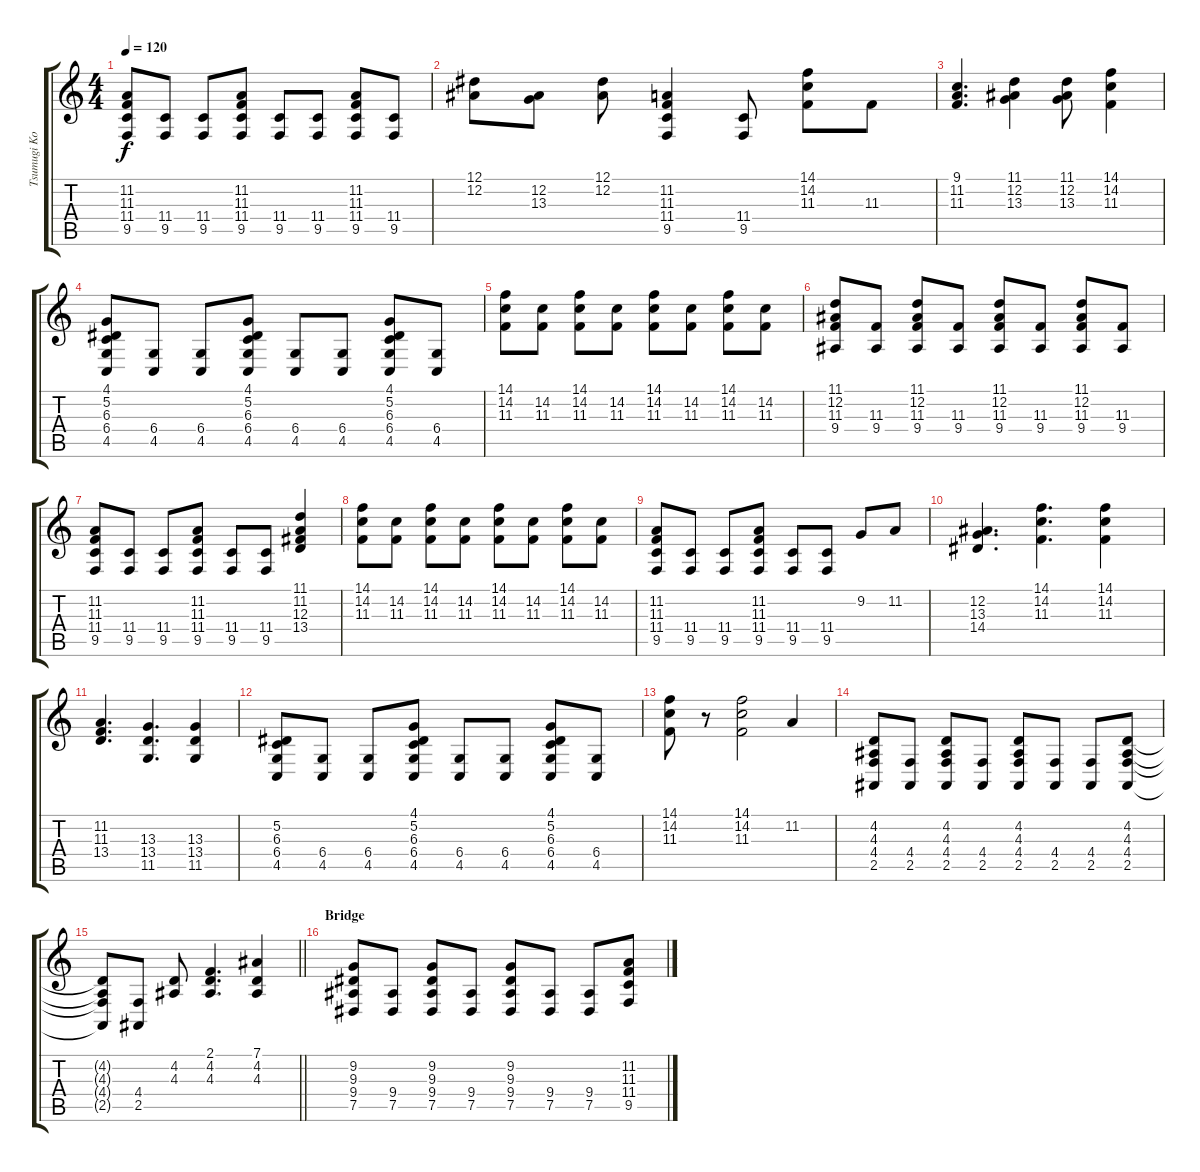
\track ("Tsumugi Kotobuki" "Tsumugi Ko") {instrument acousticgrandpiano}
\staff {score tabs}
\tuning (Eb4 Bb3 Gb3 Db3 Ab2 Eb2) {hide}
\ts (4 4)
\tempo 120
\clef g2
\ks c
(11.2 11.3 11.4 9.5).8{dy f} (11.4 9.5).8 (11.4 9.5).8 (11.2 11.3 11.4 9.5).8 (11.4 9.5).8 (11.4 9.5).8 (11.2 11.3 11.4 9.5).8 (11.4 9.5).8 |
(12.1 12.2).8 (12.2 13.3).8 (12.1 12.2).8 (11.2 11.3 11.4 9.5).4 (11.4 9.5).8 (14.1 14.2 11.3).8 11.3.8 |
(9.1 11.2 11.3).4{d} (11.1 12.2 13.3).4 (11.1 12.2 13.3).8 (14.1 14.2 11.3).4 |
(4.1 5.2 6.3 6.4 4.5).8 (6.4 4.5).8 (6.4 4.5).8 (4.1 5.2 6.3 6.4 4.5).8 (6.4 4.5).8 (6.4 4.5).8 (4.1 5.2 6.3 6.4 4.5).8 (6.4 4.5).8 |
(14.1 14.2 11.3).8 (14.2 11.3).8 (14.1 14.2 11.3).8 (14.2 11.3).8 (14.1 14.2 11.3).8 (14.2 11.3).8 (14.1 14.2 11.3).8 (14.2 11.3).8 |
(11.1 12.2 11.3 9.4).8 (11.3 9.4).8 (11.1 12.2 11.3 9.4).8 (11.3 9.4).8 (11.1 12.2 11.3 9.4).8 (11.3 9.4).8 (11.1 12.2 11.3 9.4).8 (11.3 9.4).8 |
(11.2 11.3 11.4 9.5).8 (11.4 9.5).8 (11.4 9.5).8 (11.2 11.3 11.4 9.5).8 (11.4 9.5).8 (11.4 9.5).8 (11.1 11.2 12.3 13.4).4 |
(14.1 14.2 11.3).8 (14.2 11.3).8 (14.1 14.2 11.3).8 (14.2 11.3).8 (14.1 14.2 11.3).8 (14.2 11.3).8 (14.1 14.2 11.3).8 (14.2 11.3).8 |
(11.2 11.3 11.4 9.5).8 (11.4 9.5).8 (11.4 9.5).8 (11.2 11.3 11.4 9.5).8 (11.4 9.5).8 (11.4 9.5).8 9.2.8{volume 15} 11.2.8 |
(12.2 13.3 14.4).4{d} (14.1 14.2 11.3).4{d} (14.1 14.2 11.3).4 |
(11.2 11.3 13.4).4{d} (13.3 13.4 11.5).4{d} (13.3 13.4 11.5).4 |
(5.2 6.3 6.4 4.5).8 (6.4 4.5).8 (6.4 4.5).8 (4.1 5.2 6.3 6.4 4.5).8 (6.4 4.5).8 (6.4 4.5).8 (4.1 5.2 6.3 6.4 4.5).8 (6.4 4.5).8 |
(14.1 14.2 11.3).8 r.8 (14.1 14.2 11.3).2 11.2.4 |
(4.2 4.3 4.4 2.5).8 (4.4 2.5).8 (4.2 4.3 4.4 2.5).8 (4.4 2.5).8 (4.2 4.3 4.4 2.5).8 (4.4 2.5).8 (4.4 2.5).8 (4.2 4.3 4.4 2.5).8 |
\barLineRight lightlight
(4.2{t} 4.3{t} 4.4{t} 2.5{t}).8 (4.4 2.5).8 (4.2 4.3).8 (2.1 4.2 4.3).4{d} (7.1 4.2 4.3).4 |
\section ("" "Bridge")
(9.2 9.3 9.4 7.5).8 (9.4 7.5).8 (9.2 9.3 9.4 7.5).8 (9.4 7.5).8 (9.2 9.3 9.4 7.5).8 (9.4 7.5).8 (9.4 7.5).8 (11.2 11.3 11.4 9.5).8
